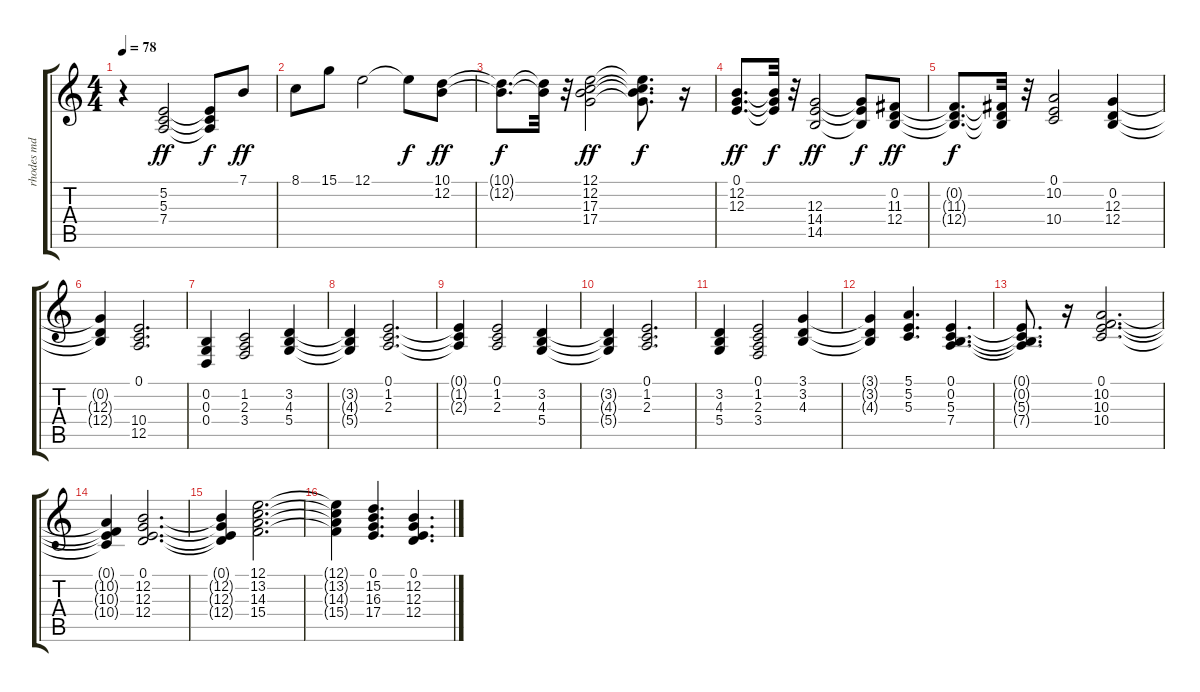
\track ("rhodes md" "rhodes md") {instrument electricpiano1}
\staff {score tabs}
\tuning (E4 B3 G3 D3 A2 E2) {hide}
\ts (4 4)
\tempo 78
\clef g2
\ks c
r.4{dy ff instrument electricpiano1} (5.2 5.3 7.4).2 (5.2{t} 5.3{t} 7.4{t}).8{dy f} 7.1.8{dy ff} |
8.1.8 15.1.8 12.1.2 12.1{t}.8{dy f} (10.1 12.2).8{dy ff} |
(10.1{t} 12.2{t}).8{d dy f} (10.1{t} 12.2{t}).32 r.32 (12.1 12.2 17.3 17.4).2{dy ff} (12.1{t} 12.2{t} 17.3{t} 17.4{t}).8{d dy f} r.16 |
(0.1 12.2 12.3).8{d dy ff} (0.1{t} 12.2{t} 12.3{t}).32{dy f} r.32 (12.3 14.4 14.5).2{dy ff} (12.3{t} 14.4{t} 14.5{t}).8{dy f} (0.2 11.3 12.4).8{dy ff} |
(0.2{t} 11.3{t} 12.4{t}).8{d dy f} (0.2{t} 11.3{t} 12.4{t}).32 r.32 (0.1 10.2 10.4).2 (0.2 12.3 12.4).4 |
(0.2{t} 12.3{t} 12.4{t}).4 (0.1 10.4 12.5).2{d} |
(0.2 0.3 0.4).4 (1.2 2.3 3.4).2 (3.2 4.3 5.4).4 |
(3.2{t} 4.3{t} 5.4{t}).4 (0.1 1.2 2.3).2{d} |
(0.1{t} 1.2{t} 2.3{t}).4 (0.1 1.2 2.3).2 (3.2 4.3 5.4).4 |
(3.2{t} 4.3{t} 5.4{t}).4 (0.1 1.2 2.3).2{d} |
(3.2 4.3 5.4).4 (0.1 1.2 2.3 3.4).2 (3.1 3.2 4.3).4 |
(3.1{t} 3.2{t} 4.3{t}).4 (5.1 5.2 5.3).4{d} (0.1 0.2 5.3 7.4).4{d} |
(0.1{t} 0.2{t} 5.3{t} 7.4{t}).8{d} r.16 (0.1 10.2 10.3 10.4).2{d} |
(0.1{t} 10.2{t} 10.3{t} 10.4{t}).4 (0.1 12.2 12.3 12.4).2{d} |
(0.1{t} 12.2{t} 12.3{t} 12.4{t}).4 (12.1 13.2 14.3 15.4).2{d} |
(12.1{t} 13.2{t} 14.3{t} 15.4{t}).4 (0.1 15.2 16.3 17.4).4{d} (0.1 12.2 12.3 12.4).4{d}
